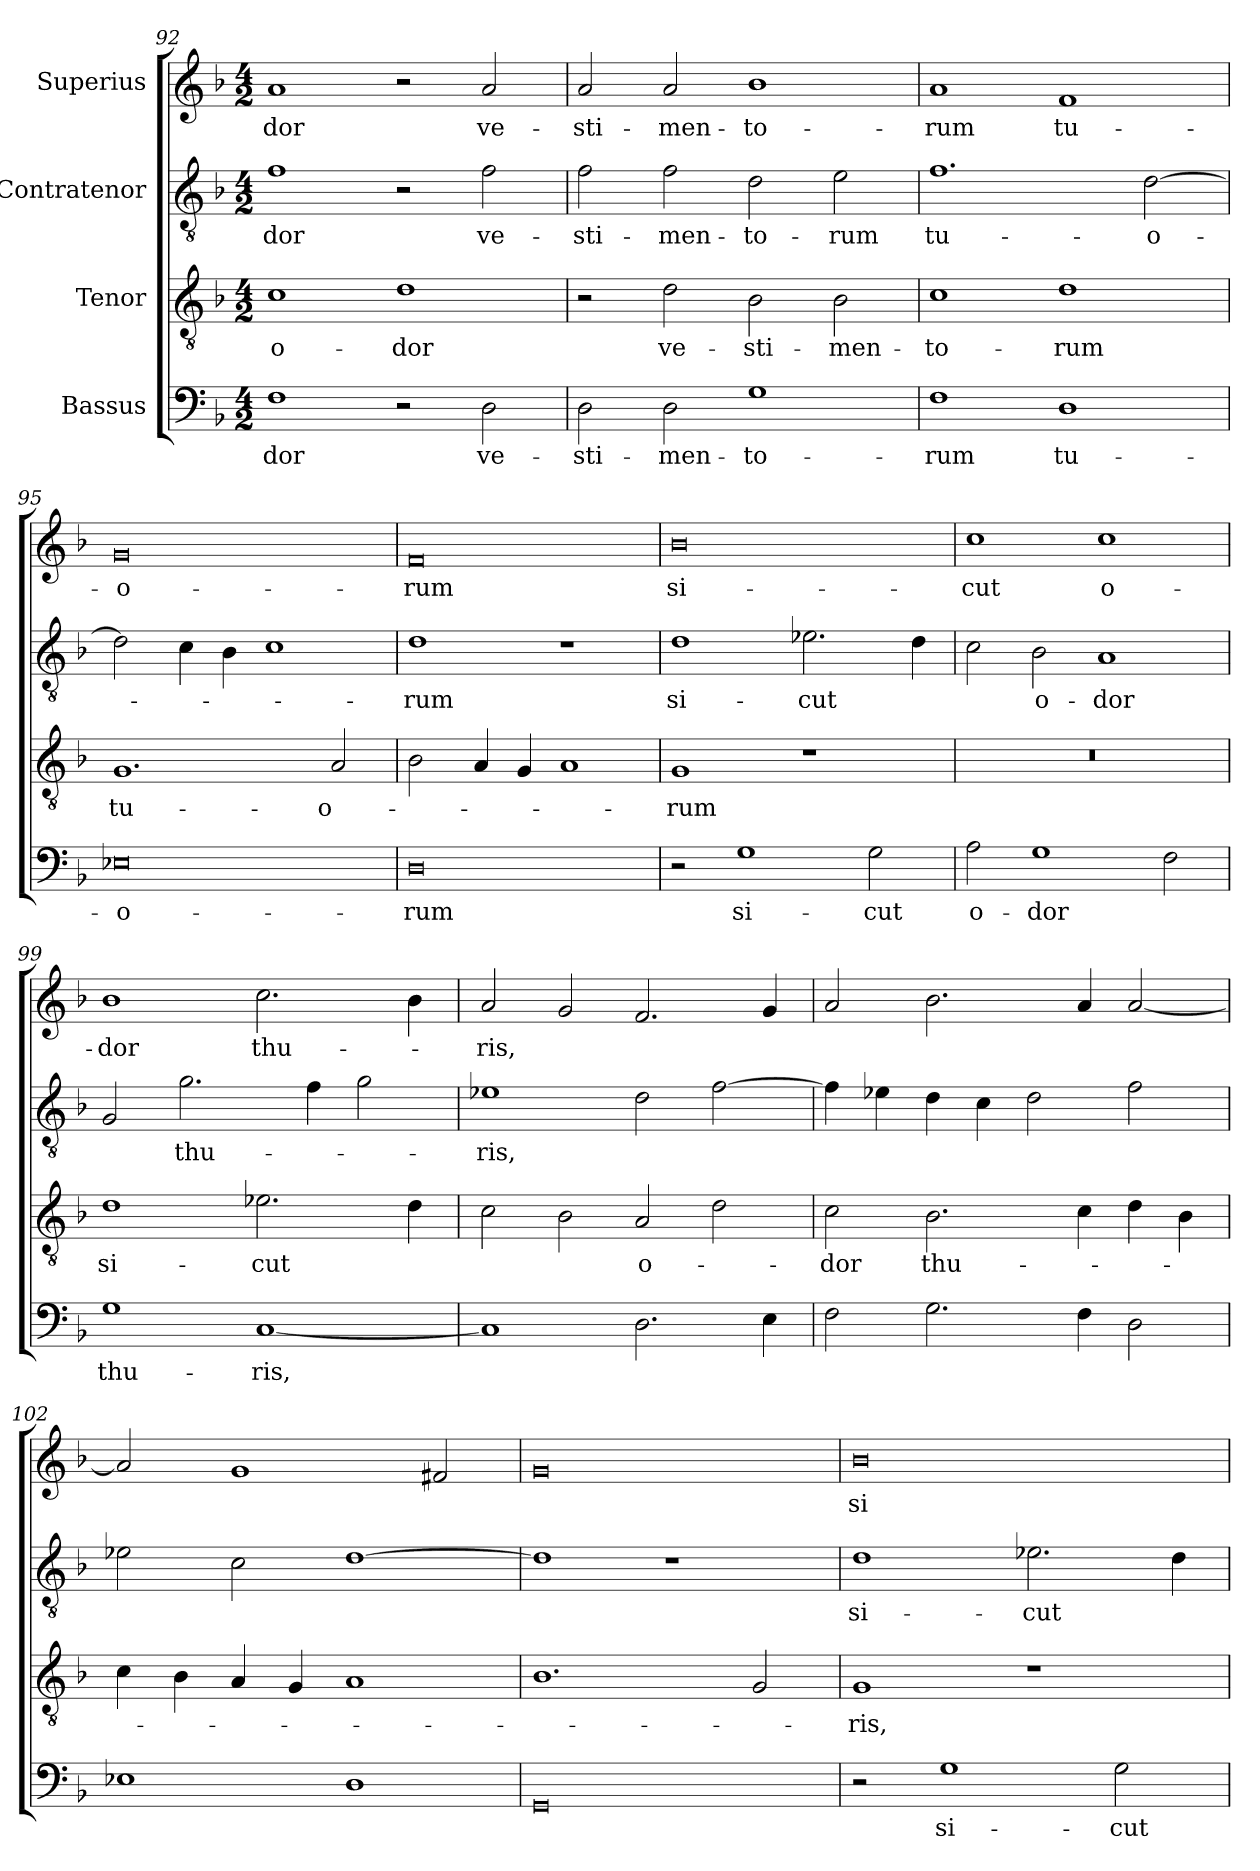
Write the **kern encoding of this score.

**kern	**text	**kern	**text	**kern	**text	**kern	**text
*part4	*part4	*part3	*part3	*part2	*part2	*part1	*part1
*staff4	*staff4	*staff3	*staff3	*staff2	*staff2	*staff1	*staff1
*I"Bassus	*	*I"Tenor	*	*I"Contratenor	*	*I"Superius	*
*clefF4	*	*clefGv2	*	*clefGv2	*	*clefG2	*
*k[b-]	*	*k[b-]	*	*k[b-]	*	*k[b-]	*
*M4/2	*	*M4/2	*	*M4/2	*	*M4/2	*
=92	=92	=92	=92	=92	=92	=92	=92
1F\	-dor	1c\	o-	1f\	-dor	1a/	-dor
2r	.	1d\	-dor	2r	.	2r	.
2D\	ve-	.	.	2f\	ve-	2a/	ve-
=93	=93	=93	=93	=93	=93	=93	=93
2D\	-sti-	2r	.	2f\	-sti-	2a/	-sti-
2D\	-men-	2d\	ve-	2f\	-men-	2a/	-men-
1G\	-to-	2B-\	-sti-	2d\	-to-	1b-\	-to-
.	.	2B-\	-men-	2e\	-rum	.	.
=94	=94	=94	=94	=94	=94	=94	=94
1F\	-rum	1c\	-to-	1.f\	tu-	1a/	-rum
1D\	tu-	1d\	-rum	.	.	1f/	tu-
.	.	.	.	[2d\	-o-	.	.
=95	=95	=95	=95	=95	=95	=95	=95
0E-X\	-o-	1.G/	tu-	2d\]	.	0g/	-o-
.	.	.	.	4c\	.	.	.
.	.	.	.	4B-\	.	.	.
.	.	.	.	1c\	.	.	.
.	.	2A/	-o-	.	.	.	.
=96	=96	=96	=96	=96	=96	=96	=96
0D\	-rum	2B-\	.	1d\	-rum	0f/	-rum
.	.	4A/	.	.	.	.	.
.	.	4G/	.	.	.	.	.
.	.	1A/	.	1r	.	.	.
=97	=97	=97	=97	=97	=97	=97	=97
2r	.	1G/	-rum	1d\	si-	0b-\	si-
1G\	si-	.	.	.	.	.	.
.	.	1r	.	2.e-X\	-cut	.	.
2G\	-cut	.	.	.	.	.	.
.	.	.	.	4d\	.	.	.
=98	=98	=98	=98	=98	=98	=98	=98
2A\	o-	0r	.	2c\	.	1cc\	-cut
1G\	-dor	.	.	2B-\	o-	.	.
.	.	.	.	1A/	-dor	1cc\	o-
2F\	.	.	.	.	.	.	.
=99	=99	=99	=99	=99	=99	=99	=99
1G\	thu-	1d\	si-	2G/	.	1b-\	-dor
.	.	.	.	2.g\	thu-	.	.
[1C/	-ris,	2.e-X\	-cut	.	.	2.cc\	thu-
.	.	.	.	4f\	.	.	.
.	.	.	.	2g\	.	.	.
.	.	4d\	.	.	.	4b-\	.
=100	=100	=100	=100	=100	=100	=100	=100
1C/]	.	2c\	.	1e-X\	-ris,	2a/	-ris,
.	.	2B-\	.	.	.	2g/	.
2.D\	.	2A/	o-	2d\	.	2.f/	.
.	.	2d\	.	[2f\	.	.	.
4E\	.	.	.	.	.	4g/	.
=101	=101	=101	=101	=101	=101	=101	=101
2F\	.	2c\	-dor	4f\]	.	2a/	.
.	.	.	.	4e-X\	.	.	.
2.G\	.	2.B-\	thu-	4d\	.	2.b-\	.
.	.	.	.	4c\	.	.	.
.	.	.	.	2d\	.	.	.
4F\	.	4c\	.	.	.	4a/	.
2D\	.	4d\	.	2f\	.	[2a/	.
.	.	4B-\	.	.	.	.	.
=102	=102	=102	=102	=102	=102	=102	=102
1E-X\	.	4c\	.	2e-X\	.	2a/]	.
.	.	4B-\	.	.	.	.	.
.	.	4A/	.	2c\	.	1g/	.
.	.	4G/	.	.	.	.	.
1D\	.	1A/	.	[1d\	.	.	.
.	.	.	.	.	.	2f#X/	.
=103	=103	=103	=103	=103	=103	=103	=103
0GG/	.	1.B-\	.	1d\]	.	0g/	.
.	.	.	.	1r	.	.	.
.	.	2G/	.	.	.	.	.
=104	=104	=104	=104	=104	=104	=104	=104
2r	.	1G/	-ris,	1d\	si-	0b-\	si-
1G\	si-	.	.	.	.	.	.
.	.	1r	.	2.e-X\	-cut	.	.
2G\	-cut	.	.	.	.	.	.
.	.	.	.	4d\	.	.	.
=	=	=	=	=	=	=	=
*-	*-	*-	*-	*-	*-	*-	*-
